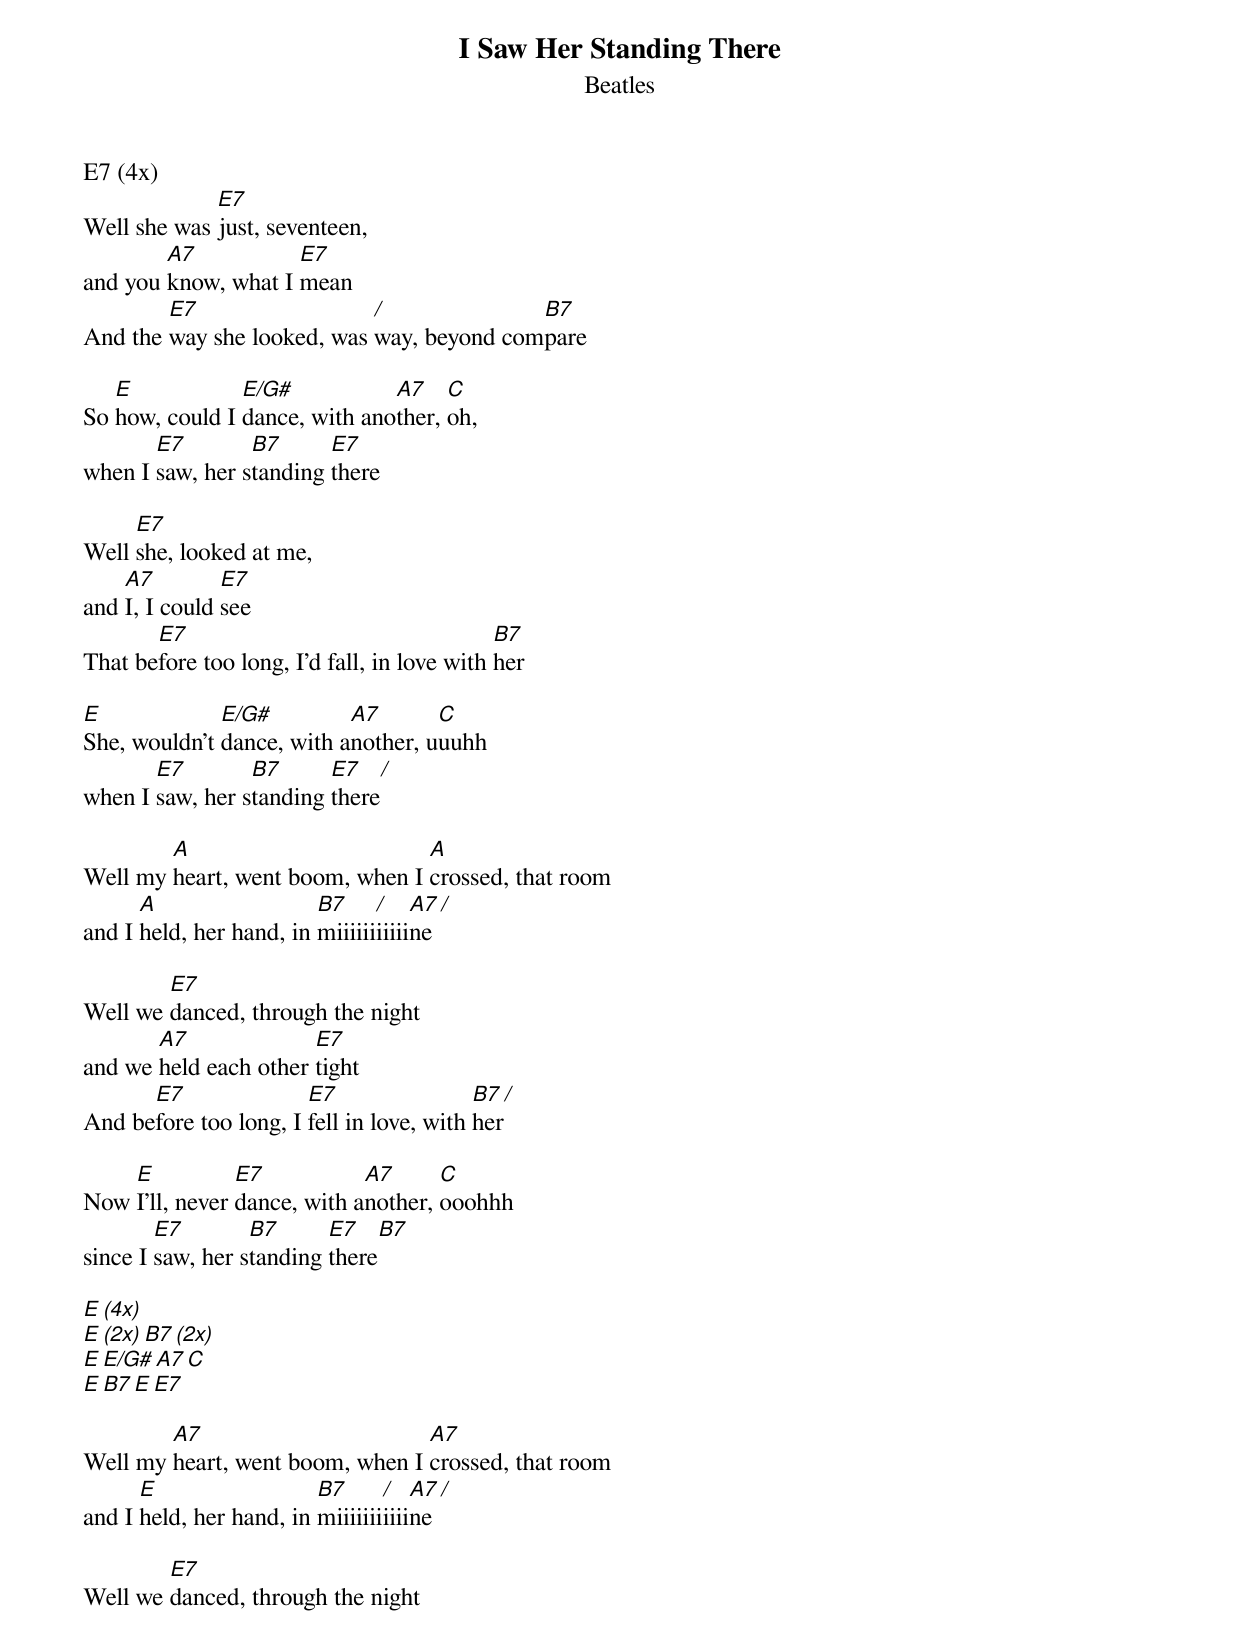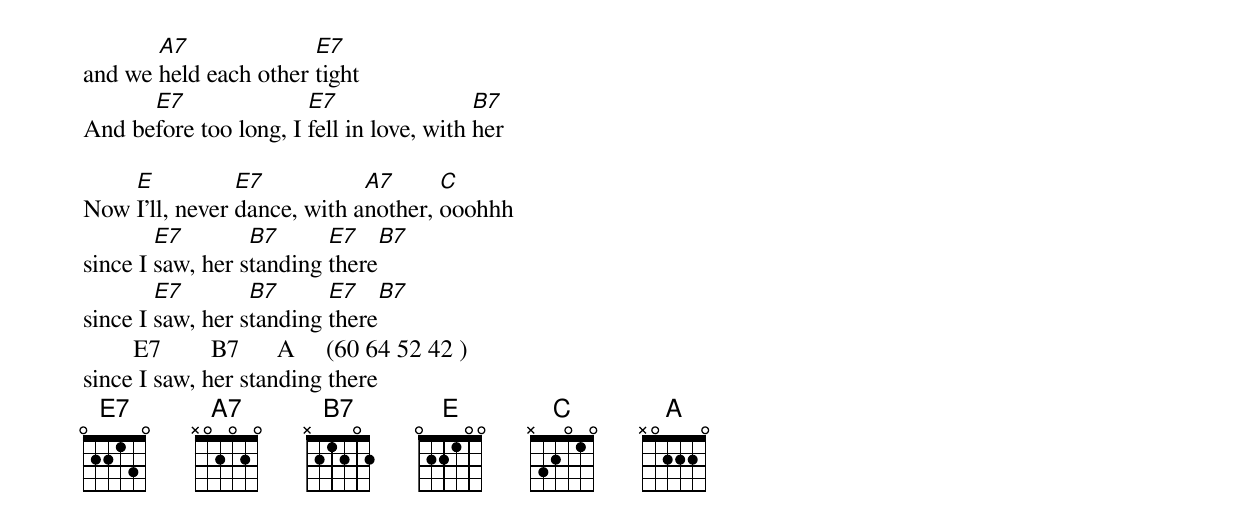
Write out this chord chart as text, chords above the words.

I Saw Her Standing There
Beatles

E7 (4x)
             E7
Well she was just, seventeen,
        A7           E7
and you know, what I mean
        E7                  /              B7
And the way she looked, was way, beyond compare

   E            E/G#           A7    C
So how, could I dance, with another, oh,
       E7        B7      E7
when I saw, her standing there

     E7
Well she, looked at me,
    A7         E7
and I, I could see
       E7                                    B7
That before too long, I'd fall, in love with her

E             E/G#         A7       C
She, wouldn't dance, with another, uuuhh
       E7        B7      E7     /
when I saw, her standing there

        A                        A
Well my heart, went boom, when I crossed, that room
      A                  B7     /    A7    /
and I held, her hand, in miiiiiiiiiiine

        E7
Well we danced, through the night
       A7              E7
and we held each other tight
      E7               E7                 B7    /
And before too long, I fell in love, with her

    E           E7           A7      C
Now I'll, never dance, with another, ooohhh
        E7        B7      E7     B7
since I saw, her standing there

E  (4x)
E  (2x)   B7  (2x)
E   E/G#  A7   C
E   B7    E    E7

        A7                       A7
Well my heart, went boom, when I crossed, that room
      E                  B7      /   A7   /
and I held, her hand, in miiiiiiiiiiine

        E7
Well we danced, through the night
       A7              E7
and we held each other tight
      E7               E7                 B7
And before too long, I fell in love, with her

    E           E7           A7      C
Now I'll, never dance, with another, ooohhh
        E7        B7      E7     B7
since I saw, her standing there
        E7        B7      E7     B7
since I saw, her standing there
        E7        B7      A     (60 64 52 42 )
since I saw, her standing there
